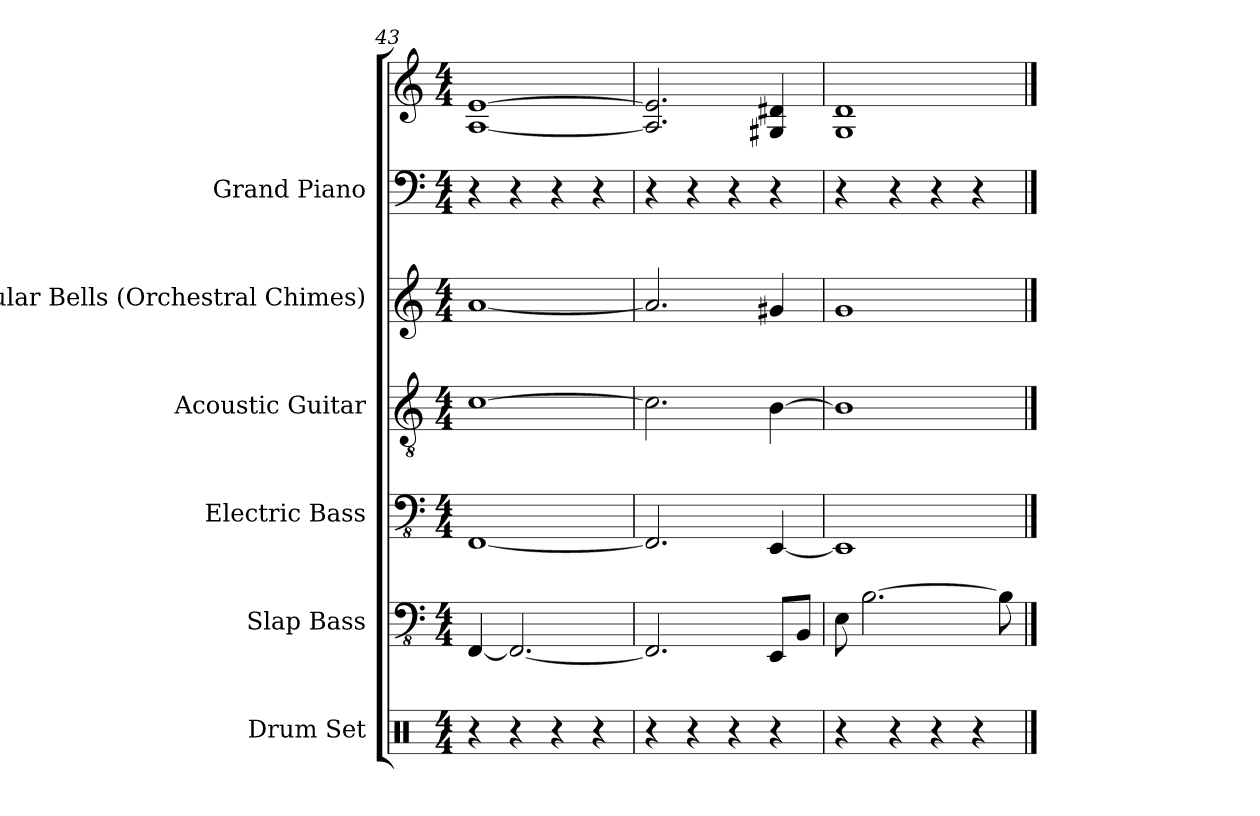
**kern	**kern	**kern	**kern	**kern	**kern	**kern
*part6	*part5	*part4	*part3	*part2	*part1	*part1
*staff7	*staff6	*staff5	*staff4	*staff3	*staff2	*staff1
*I"Drum Set	*I"Slap Bass	*I"Electric Bass	*I"Acoustic Guitar	*I"Tubular Bells (Orchestral Chimes)	*I"Grand Piano	*
*I'Drs.	*I'Sl. Bass	*I'El. B.	*I'Guit.	*I'Tu. Be.	*I'Pno.	*
*clefX	*clefFv4	*clefFv4	*clefGv2	*clefG2	*clefF4	*clefG2
*k[]	*k[]	*k[]	*k[]	*k[]	*k[]	*k[]
*M4/4	*M4/4	*M4/4	*M4/4	*M4/4	*M4/4	*M4/4
=43	=43	=43	=43	=43	=43	=43
4r	[4FFF	[1FFF	[1c	[1a	4r	[1e [1A
4r	2.FFF_	.	.	.	4r	.
4r	.	.	.	.	4r	.
4r	.	.	.	.	4r	.
=44	=44	=44	=44	=44	=44	=44
4r	2.FFF]	2.FFF]	2.c]	2.a]	4r	2.e] 2.A]
4r	.	.	.	.	4r	.
4r	.	.	.	.	4r	.
4r	8EEEL	[4EEE	[4B	4g#X	4r	4d#X 4G#X
.	8BBBJ	.	.	.	.	.
=45	=45	=45	=45	=45	=45	=45
4r	8EE	1EEE]	1B]	1g	4r	1G 1d
.	[2.BB	.	.	.	.	.
4r	.	.	.	.	4r	.
4r	.	.	.	.	4r	.
4r	.	.	.	.	4r	.
.	8BB]	.	.	.	.	.
==	==	==	==	==	==	==
*-	*-	*-	*-	*-	*-	*-
